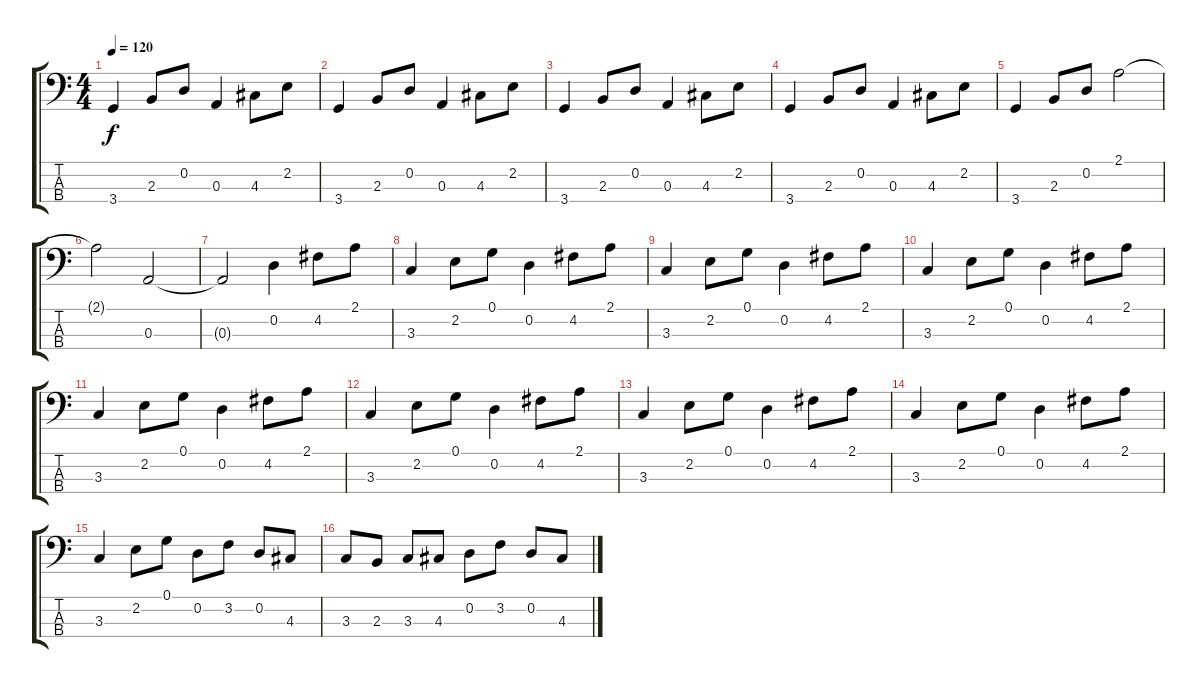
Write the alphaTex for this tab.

\track "" {instrument electricbassfinger}
\staff {score tabs}
\tuning (G2 D2 A1 E1) {hide}
\ts (4 4)
\tempo 120
\clef f4
\ks c
3.4.4{dy f} 2.3.8 0.2.8 0.3.4 4.3.8 2.2.8 |
3.4.4 2.3.8 0.2.8 0.3.4 4.3.8 2.2.8 |
3.4.4 2.3.8 0.2.8 0.3.4 4.3.8 2.2.8 |
3.4.4 2.3.8 0.2.8 0.3.4 4.3.8 2.2.8 |
3.4.4 2.3.8 0.2.8 2.1.2 |
2.1{t}.2 0.3.2 |
0.3{t}.2 0.2.4 4.2.8 2.1.8 |
3.3.4 2.2.8 0.1.8 0.2.4 4.2.8 2.1.8 |
3.3.4 2.2.8 0.1.8 0.2.4 4.2.8 2.1.8 |
3.3.4 2.2.8 0.1.8 0.2.4 4.2.8 2.1.8 |
3.3.4 2.2.8 0.1.8 0.2.4 4.2.8 2.1.8 |
3.3.4 2.2.8 0.1.8 0.2.4 4.2.8 2.1.8 |
3.3.4 2.2.8 0.1.8 0.2.4 4.2.8 2.1.8 |
3.3.4 2.2.8 0.1.8 0.2.4 4.2.8 2.1.8 |
3.3.4 2.2.8 0.1.8 0.2.8 3.2.8 0.2.8 4.3.8 |
3.3.8 2.3.8 3.3.8 4.3.8 0.2.8 3.2.8 0.2.8 4.3.8
